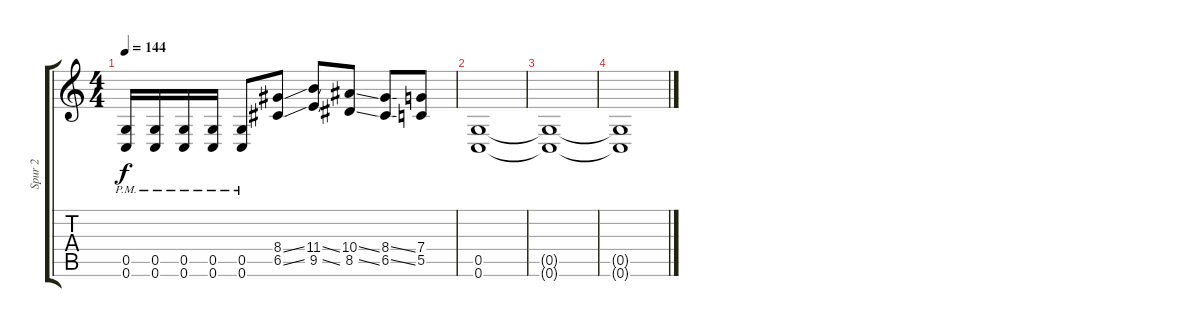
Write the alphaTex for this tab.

\track ("Spur 2" "Spur 2") {instrument distortionguitar}
\staff {score tabs}
\tuning (D4 A3 F3 C3 G2 C2) {hide}
\ts (4 4)
\tempo 144
\clef g2
\ks c
(0.5{pm} 0.6{pm}).16{dy f} (0.5{pm} 0.6{pm}).16 (0.5{pm} 0.6{pm}).16 (0.5{pm} 0.6{pm}).16 (0.5{pm} 0.6{pm}).8 (8.4{ss} 6.5{ss}).8 (11.4{ss} 9.5{ss}).8 (10.4{ss} 8.5{ss}).8 (8.4{ss} 6.5{ss}).8 (7.4 5.5).8 |
(0.5 0.6).1 |
(0.5{t} 0.6{t}).1 |
(0.5{t} 0.6{t}).1
